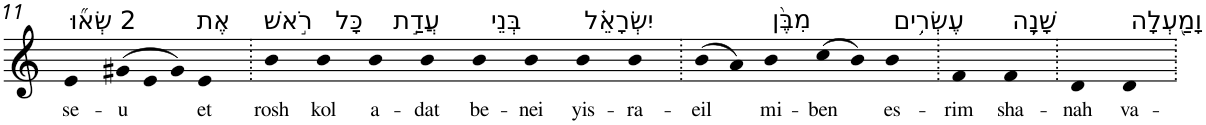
**kern	**text
*part1	*part1
*staff1	*staff1
*I"Piano	*
*I'Pno	*
!!LO:PB:g=z
*clefG2	*
*k[]	*
=11	=11
!LO:TX:a:t=2 שְׂא֞וּ	!
!	!LO:LY:b
4e	se-
*Xtuplet	*
!	!LO:LY:b
(>12g#X	-u
12e	.
12g#)	.
!LO:TX:a:t=אֶת	!
!	!LO:LY:b
4e	et
=12.	=12.
!LO:TX:a:t=רֹ֣אשׁ	!
!	!LO:LY:b
4b	rosh
!LO:TX:a:t=כָּל	!
!	!LO:LY:b
4b	kol
!LO:TX:a:t=עֲדַ֣ת	!
!	!LO:LY:b
4b	a-
!	!LO:LY:b
4b	-dat
!LO:TX:a:t=בְּנֵי	!
!	!LO:LY:b
4b	be-
!	!LO:LY:b
4b	-nei
!LO:TX:a:t=יִשְׂרָאֵ֗ל	!
!	!LO:LY:b
4b	yis-
!	!LO:LY:b
4b	-ra-
=13.	=13.
!	!LO:LY:b
(>8b	-eil
8a)	.
!LO:TX:a:t=מִבֶּ֨ן	!
!	!LO:LY:b
4b	mi-
!	!LO:LY:b
(>8cc	-ben
8b)	.
!LO:TX:a:t=עֶשְׂרִ֥ים	!
!	!LO:LY:b
4b	es-
=14.	=14.
!	!LO:LY:b
4f	-rim
!LO:TX:a:t=שָׁנָ֛ה	!
!	!LO:LY:b
4f	sha-
=15.	=15.
!	!LO:LY:b
4d	-nah
!LO:TX:a:t=וָמַ֖עְלָה	!
!	!LO:LY:b
4d	va-
=.	=.
*-	*-
